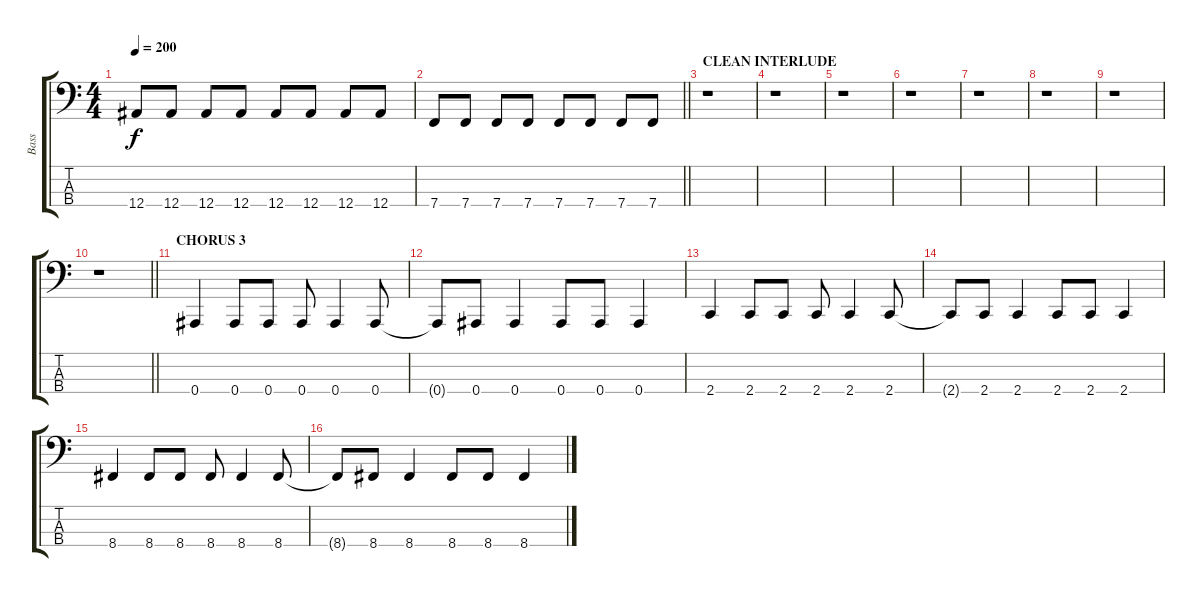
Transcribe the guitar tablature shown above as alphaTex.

\track ("Bass" "Bass") {instrument electricbassfinger}
\staff {score tabs}
\tuning (Eb2 Bb1 F1 Bb0) {hide}
\ts (4 4)
\tempo 200
\clef f4
\ks c
12.4.8{dy f} 12.4.8 12.4.8 12.4.8 12.4.8 12.4.8 12.4.8 12.4.8 |
\barLineRight lightlight
7.4.8 7.4.8 7.4.8 7.4.8 7.4.8 7.4.8 7.4.8 7.4.8 |
\section ("" "CLEAN INTERLUDE")
r.1 |
r.1 |
r.1 |
r.1 |
r.1 |
r.1 |
r.1 |
\barLineRight lightlight
r.1 |
\section ("" "CHORUS 3")
0.4.4 0.4.8 0.4.8 0.4.8 0.4.4 0.4.8 |
0.4{t}.8 0.4.8 0.4.4 0.4.8 0.4.8 0.4.4 |
2.4.4 2.4.8 2.4.8 2.4.8 2.4.4 2.4.8 |
2.4{t}.8 2.4.8 2.4.4 2.4.8 2.4.8 2.4.4 |
8.4.4 8.4.8 8.4.8 8.4.8 8.4.4 8.4.8 |
8.4{t}.8 8.4.8 8.4.4 8.4.8 8.4.8 8.4.4
